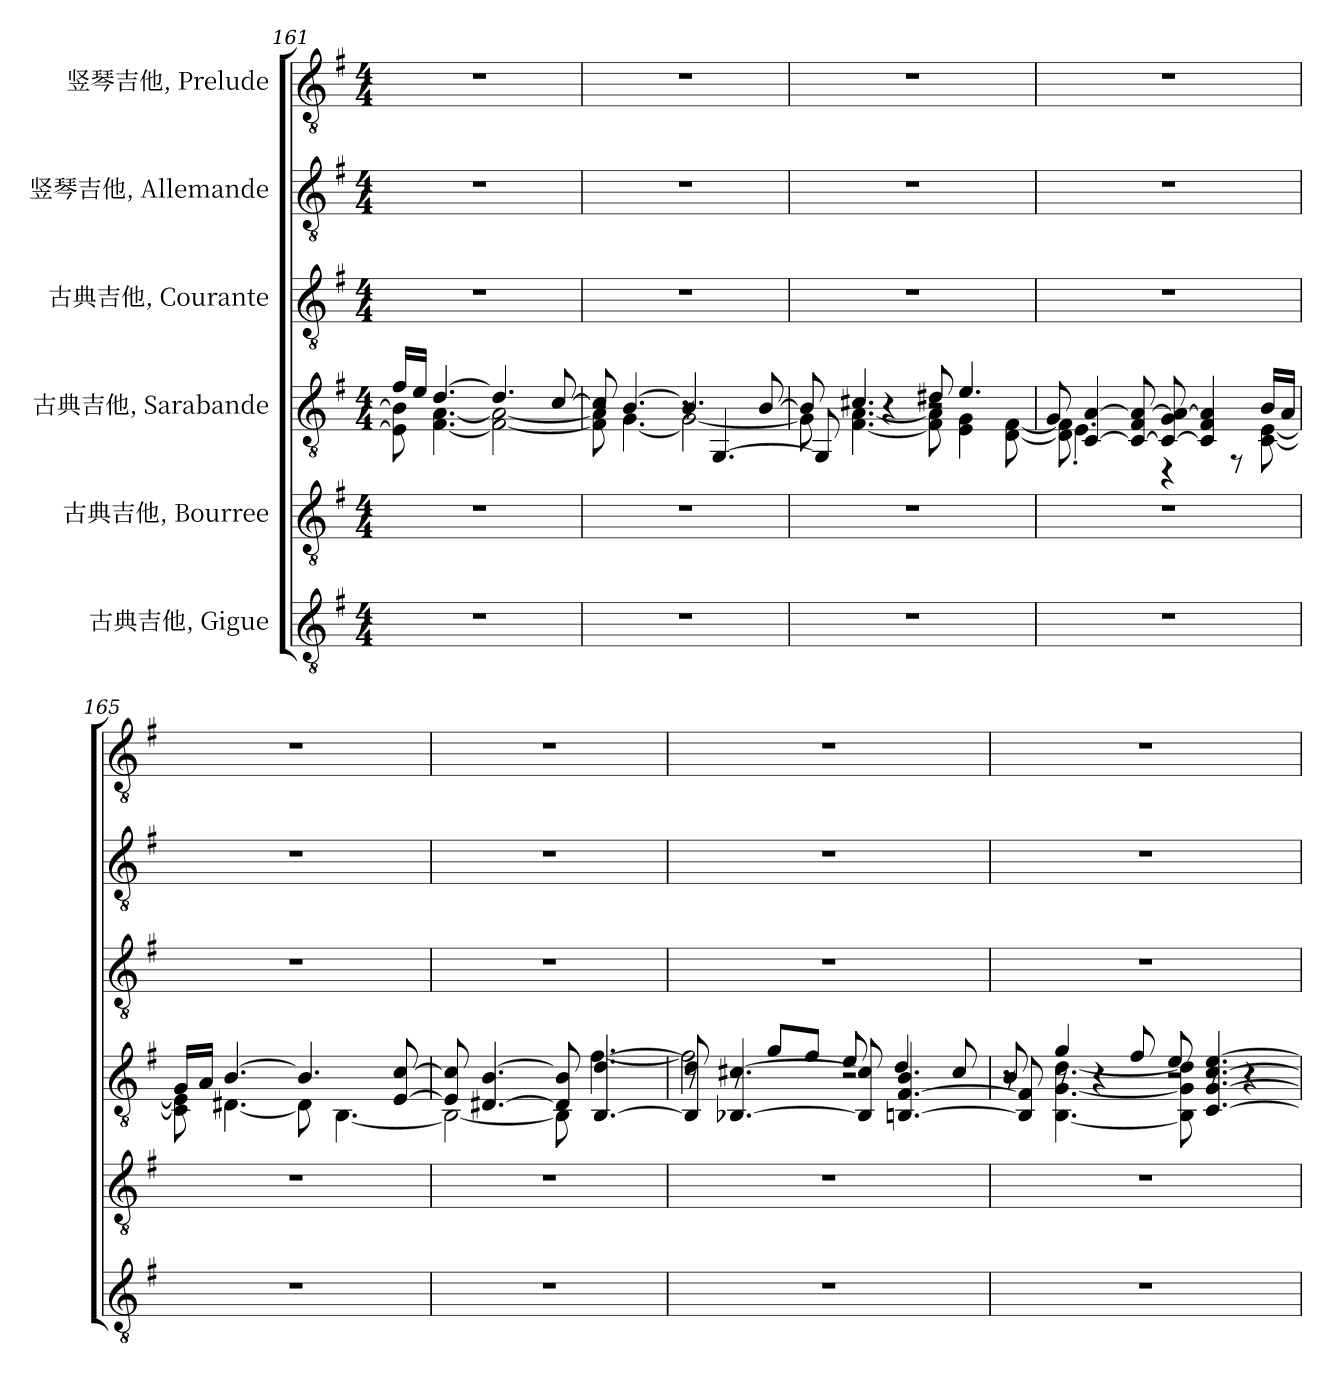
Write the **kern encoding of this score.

**kern	**kern	**kern	**kern	**kern	**kern
*part6	*part5	*part4	*part3	*part2	*part1
*staff6	*staff5	*staff4	*staff3	*staff2	*staff1
*I"古典吉他, Gigue	*I"古典吉他, Bourree	*I"古典吉他, Sarabande	*I"古典吉他, Courante	*I"竖琴吉他, Allemande	*I"竖琴吉他, Prelude
*clefGv2	*clefGv2	*clefGv2	*clefGv2	*clefGv2	*clefGv2
*k[f#]	*k[f#]	*k[f#]	*k[f#]	*k[f#]	*k[f#]
*M4/4	*M4/4	*M4/4	*M4/4	*M4/4	*M4/4
=161	=161	=161	=161	=161	=161
*	*	*^	*	*	*
1r	1r	16f#/LL	8E\] 8B\]	1r	1r	1r
.	.	16e/JJ	.	.	.	.
.	.	[4.d/	[4.F#\ [4.A\	.	.	.
.	.	4.d/]	2F#\_ 2A\_	.	.	.
.	.	[8c/	.	.	.	.
=162	=162	=162	=162	=162	=162	=162
*	*	*	*^	*	*	*
1r	1r	8c/]	8F#\] 8A\]	2r	1r	1r	1r
.	.	[4.B/	[4.G\	.	.	.	.
.	.	4.B/]	2G\_	8r	.	.	.
.	.	.	.	[4.GG/	.	.	.
.	.	[8B/	.	.	.	.	.
=163	=163	=163	=163	=163	=163	=163	=163
1r	1r	8B/]	8G\]	8GG/]	1r	1r	1r
.	.	4.c#X/	[4.F#\ [4.A\	8r	.	.	.
.	.	.	.	4r	.	.	.
.	.	8d#X/	8F#\] 8A\]	2r	.	.	.
.	.	4.e/	4E\ 4G\	.	.	.	.
.	.	.	[8D\ [8F#\	.	.	.	.
*	*	*	*v	*v	*	*	*
!!LO:PB:g=z
=164	=164	=164	=164	=164	=164	=164
1r	1r	8G/	8D\] 8F#\]	1r	1r	1r
.	.	[4C/ [4A/	4.E'\	.	.	.
.	.	8C/_ 8F#/ 8A/_	.	.	.	.
.	.	8C/_ 8G/ 8A/_	4r	.	.	.
.	.	4C/] 4F#/ 4A/]	.	.	.	.
.	.	.	8r	.	.	.
.	.	16B/LL	[8C\ [8E\	.	.	.
.	.	16A/JJ	.	.	.	.
=165	=165	=165	=165	=165	=165	=165
1r	1r	16G/LL	8C\] 8E\]	1r	1r	1r
.	.	16A/JJ	.	.	.	.
.	.	[4.B/	[4.D#X\	.	.	.
.	.	4.B/]	8D#\]	.	.	.
.	.	.	[4.BB\	.	.	.
.	.	[8E/ [8c/	.	.	.	.
=166	=166	=166	=166	=166	=166	=166
1r	1r	8E/] 8c/]	2BB\_	1r	1r	1r
.	.	[4.D#X/ [4.B/	.	.	.	.
.	.	8D#/] 8B/]	8BB\]	.	.	.
.	.	[4.BB/ [4.d/	[4.f#\	.	.	.
!!LO:LB:g=z
=167	=167	=167	=167	=167	=167	=167
*	*	*	*^	*	*	*
1r	1r	8BB/] 8d/]	2f#\]	8r	1r	1r	1r
.	.	8r	.	[4.BB-X/ [4.c#X/	.	.	.
.	.	8g/L	.	.	.	.	.
.	.	8f#/J	.	.	.	.	.
.	.	8e/	2r	8BB-/] 8c#/]	.	.	.
.	.	4d/	.	[4.BBn/ [4.F#/ 4.B/	.	.	.
.	.	8c#/	.	.	.	.	.
=168	=168	=168	=168	=168	=168	=168	=168
1r	1r	8B/	8r	8BB/] 8F#/]	1r	1r	1r
.	.	4g/	[4.BB\ [4.G\ [4.d\	8r	.	.	.
.	.	.	.	4r	.	.	.
.	.	8f#/	.	.	.	.	.
.	.	8e/	8BB\] 8G\] 8d\]	2r	.	.	.
.	.	[4.C/ [4.G/ [4.c/ [4.e/	8r	.	.	.	.
.	.	.	4r	.	.	.	.
*	*	*v	*v	*v	*	*	*
=	=	=	=	=	=
*-	*-	*-	*-	*-	*-
